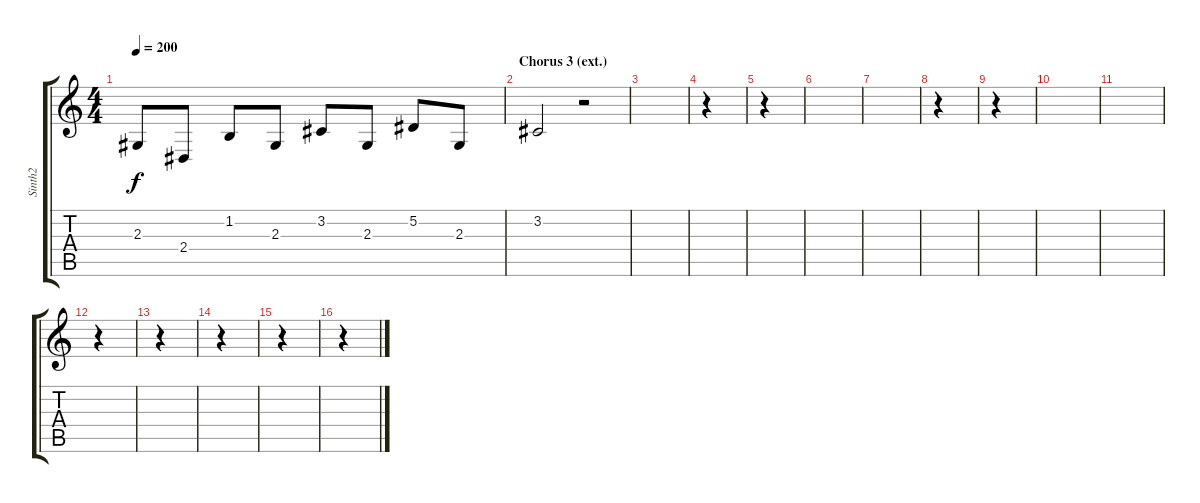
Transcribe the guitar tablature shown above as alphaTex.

\track ("Sinth2" "Sinth2") {instrument lead8bassandlead}
\staff {score tabs}
\tuning (Eb4 Bb3 Gb3 Db3 Ab2 Eb2) {hide}
\ts (4 4)
\tempo 200
\clef g2
\ks c
2.3.8{dy f} 2.4.8 1.2.8 2.3.8 3.2.8 2.3.8 5.2.8 2.3.8 |
\section ("" "Chorus 3 (ext.)")
3.2.2 r.2 |
|
r.4 |
r.4 |
|
|
r.4 |
r.4 |
|
|
r.4 |
r.4 |
r.4 |
r.4 |
r.4
